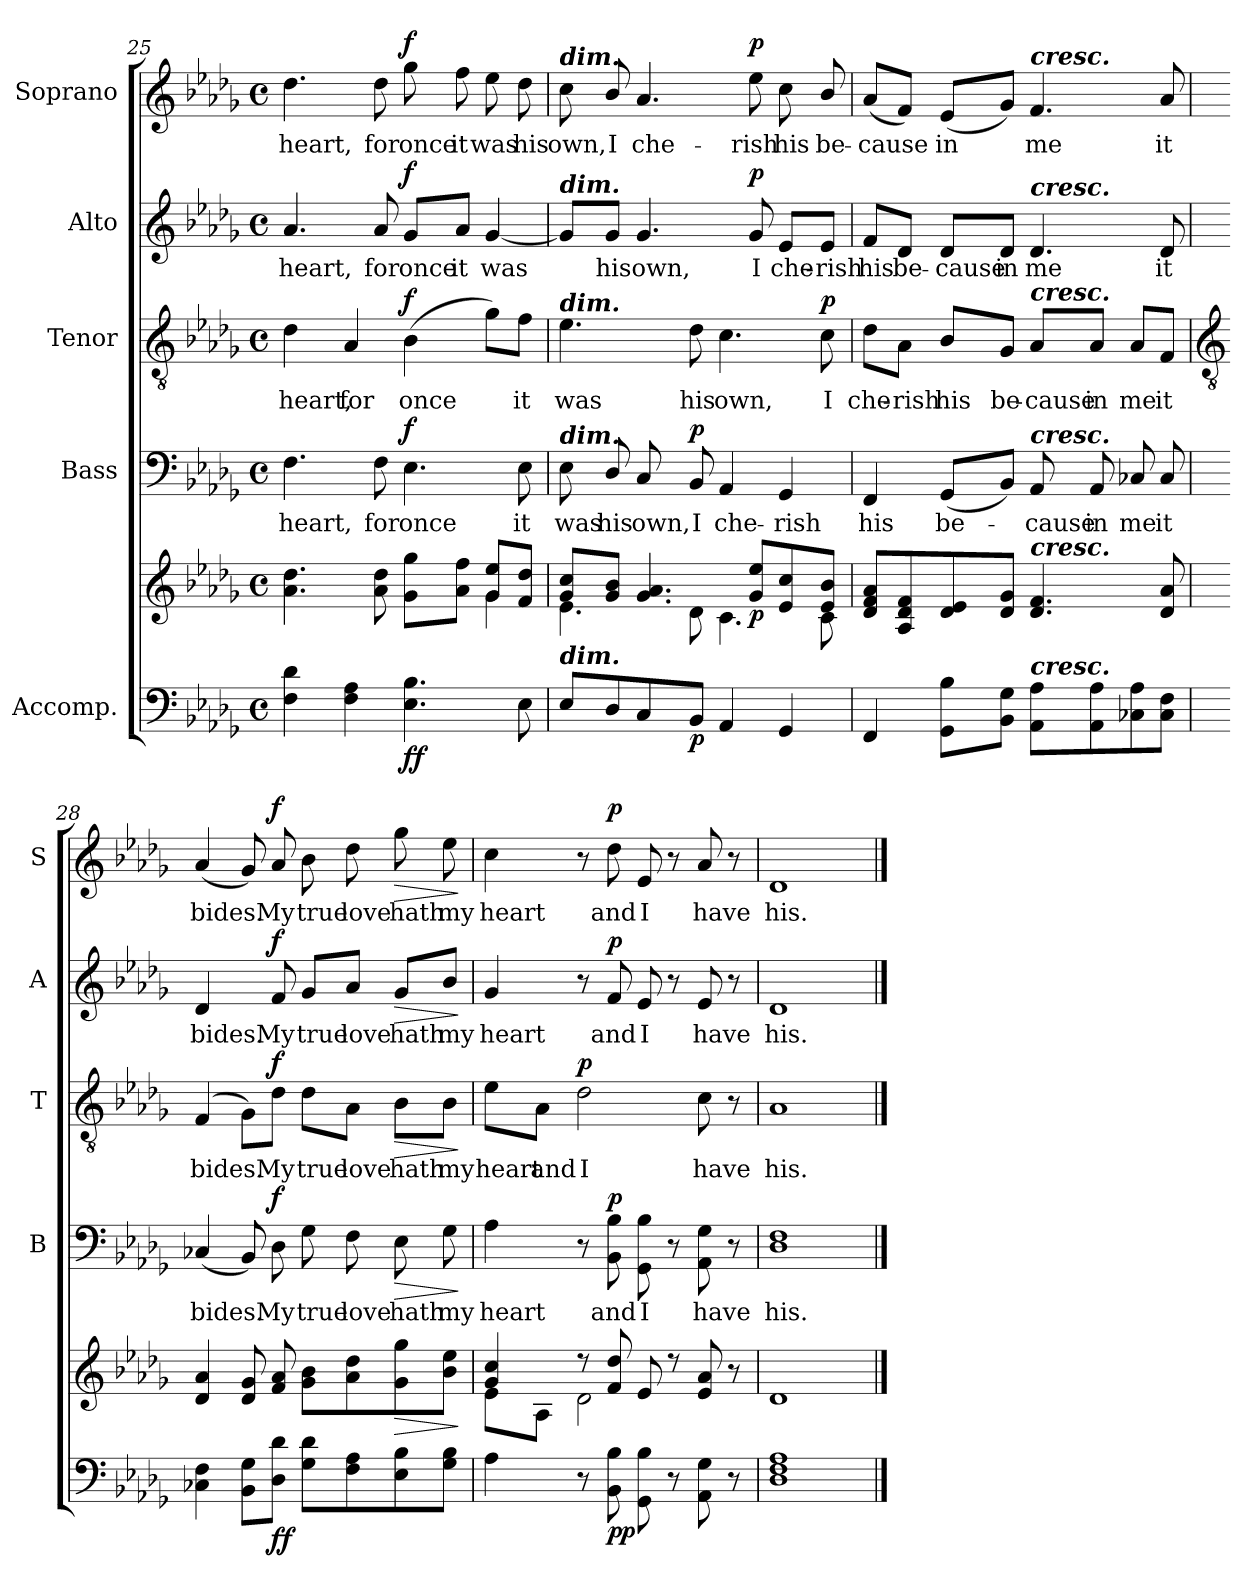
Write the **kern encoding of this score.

**kern	**kern	**dynam	**kern	**text	**dynam	**kern	**text	**dynam	**kern	**text	**dynam	**kern	**text	**dynam
*part5	*part5	*part5	*part4	*part4	*part4	*part3	*part3	*part3	*part2	*part2	*part2	*part1	*part1	*part1
*staff6	*staff5	*staff5/6	*staff4	*staff4	*staff4	*staff3	*staff3	*staff3	*staff2	*staff2	*staff2	*staff1	*staff1	*staff1
*I"Accomp.	*	*	*I"Bass	*	*	*I"Tenor	*	*	*I"Alto	*	*	*I"Soprano	*	*
*	*	*	*I'B	*	*	*I'T	*	*	*I'A	*	*	*I'S	*	*
!!LO:LB:g=z
*clefF4	*clefG2	*	*clefF4	*	*	*clefGv2	*	*	*clefG2	*	*	*clefG2	*	*
*k[b-e-a-d-g-]	*k[b-e-a-d-g-]	*	*k[b-e-a-d-g-]	*	*	*k[b-e-a-d-g-]	*	*	*k[b-e-a-d-g-]	*	*	*k[b-e-a-d-g-]	*	*
*D-:	*D-:	*	*D-:	*	*	*D-:	*	*	*D-:	*	*	*D-:	*	*
*M4/4	*M4/4	*	*M4/4	*	*	*M4/4	*	*	*M4/4	*	*	*M4/4	*	*
*met(c)	*met(c)	*	*met(c)	*	*	*met(c)	*	*	*met(c)	*	*	*met(c)	*	*
=25	=25	=25	=25	=25	=25	=25	=25	=25	=25	=25	=25	=25	=25	=25
*	*^	*	*	*	*	*	*	*	*	*	*	*	*	*
!	!	!	!	!	!LO:LY:b	!	!	!LO:LY:b	!	!	!LO:LY:b	!	!	!LO:LY:b	!
4F 4d-	4.a- 4.dd-	2.ryy	.	4.F	heart,	.	4d-	heart,	.	4.a-	heart,	.	4.dd-	heart,	.
!	!	!	!	!	!	!	!	!LO:LY:b	!	!	!	!	!	!	!
4F 4A-	.	.	.	.	.	.	4A-	for	.	.	.	.	.	.	.
!	!	!	!	!	!LO:LY:b	!	!	!	!	!	!LO:LY:b	!	!	!LO:LY:b	!
.	8a- 8dd-	.	.	8F	for	.	.	.	.	8a-	for	.	8dd-	for	.
!	!	!	!LO:DY:b=2	!	!LO:LY:b	!	!	!LO:LY:b	!	!	!LO:LY:b	!	!	!LO:LY:b	!
!	!	!	!LO:DY:n=1:b	!	!	!LO:DY:b	!	!	!LO:DY:b	!	!	!LO:DY:b	!	!	!LO:DY:b
4.E- 4.B-	8g- 8gg-L	.	f f	4.E-	once	f	(>4B-	once	f	8g-/L	once	f	8gg-	once	f
!	!	!	!	!	!	!	!	!	!	!	!LO:LY:b	!	!	!LO:LY:b	!
.	8a- 8ffJ	.	.	.	.	.	.	.	.	8a-/J	it	.	8ff	it	.
!	!	!	!	!	!	!	!	!	!	!	!LO:LY:b	!	!	!LO:LY:b	!
.	8g-/ 8ee-/L	4g-\	.	.	.	.	8g-\L)	.	.	[4g-	was	.	8ee-	was	.
!	!	!	!	!	!LO:LY:b	!	!	!LO:LY:b	!	!	!	!	!	!LO:LY:b	!
8E-	8f/ 8dd-/J	.	.	8E-	it	.	8f\J	it	.	.	.	.	8dd-	his	.
=26	=26	=26	=26	=26	=26	=26	=26	=26	=26	=26	=26	=26	=26	=26	=26
!	!	!	!	!	!	!	!	!	!	!	!	!	!LO:TX:a:Bi:t=dim.	!	!
!	!	!	!	!	!	!	!	!	!	!LO:TX:a:Bi:t=dim.	!	!	!	!	!
!	!	!	!	!	!	!	!LO:TX:a:Bi:t=dim.	!	!	!	!	!	!	!	!
!	!	!	!	!LO:TX:a:Bi:t=dim.	!	!	!	!	!	!	!	!	!	!	!
!LO:TX:a:Bi:t=dim.	!	!	!	!	!	!	!	!	!	!	!	!	!	!	!
!	!	!	!	!	!LO:LY:b	!	!	!LO:LY:b	!	!	!	!	!	!LO:LY:b	!
8E-L	8g-/ 8cc/L	4.e-\	.	8E-	was	.	4.e-	was	.	8g-/L]	.	.	8cc	own,	.
!	!	!	!	!	!LO:LY:b	!	!	!	!	!	!LO:LY:b	!	!	!LO:LY:b	!
8D-	8g-/ 8b-/J	.	.	8D-/	his	.	.	.	.	8g-/J	his	.	8b-/	I	.
!	!	!	!	!	!LO:LY:b	!	!	!	!	!	!LO:LY:b	!	!	!LO:LY:b	!
8C	4.g- 4.a-	.	.	8C	own,	.	.	.	.	4.g-	own,	.	4.a-	che-	.
!	!	!	!LO:DY:b=2	!	!LO:LY:b	!LO:DY:b	!	!LO:LY:b	!	!	!	!	!	!	!
8BB-J	.	8d-\	p	8BB-	I	p	8d-	his	.	.	.	.	.	.	.
!	!	!	!	!	!LO:LY:b	!	!	!LO:LY:b	!	!	!	!	!	!	!
4AA-	.	4.c\	.	4AA-	che-	.	4.c	own,	.	.	.	.	.	.	.
!	!	!	!LO:DY:b	!	!	!	!	!	!	!	!LO:LY:b	!LO:DY:b	!	!LO:LY:b	!LO:DY:b
.	8g- 8ee-L	.	p	.	.	.	.	.	.	8g-	I	p	8ee-	-rish	p
!	!	!	!	!	!LO:LY:b	!	!	!	!	!	!LO:LY:b	!	!	!LO:LY:b	!
4GG-	8e- 8cc	.	.	4GG-	-rish	.	.	.	.	8e-/L	che-	.	8cc	his	.
!	!	!	!	!	!	!	!	!LO:LY:b	!LO:DY:b	!	!LO:LY:b	!	!	!LO:LY:b	!
.	8e-/ 8b-/J	8c\	.	.	.	.	8c	I	p	8e-/J	-rish	.	8b-/	be-	.
=27	=27	=27	=27	=27	=27	=27	=27	=27	=27	=27	=27	=27	=27	=27	=27
!	!	!	!	!	!LO:LY:b	!	!	!LO:LY:b	!	!	!LO:LY:b	!	!	!LO:LY:b	!
4FF	8d- 8f 8a-L	1ryy	.	4FF	his	.	8d-\L	che-	.	8f/L	his	.	(<8a-L	-cause	.
!	!	!	!	!	!	!	!	!LO:LY:b	!	!	!LO:LY:b	!	!	!	!
.	8A- 8d- 8f	.	.	.	.	.	8A-\J	-rish	.	8d-/J	be-	.	8fJ)	.	.
!	!	!	!	!	!LO:LY:b	!	!	!LO:LY:b	!	!	!LO:LY:b	!	!	!LO:LY:b	!
8GG- 8B-L	8d- 8e-	.	.	(<8GG-L	be-	.	8B-/L	his	.	8d-/L	-cause	.	(<8e-L	in	.
!	!	!	!	!	!	!	!	!LO:LY:b	!	!	!LO:LY:b	!	!	!	!
8BB- 8G-J	8d- 8g-J	.	.	8BB-J)	.	.	8G-/J	be-	.	8d-/J	in	.	8g-J)	.	.
!	!	!	!	!	!	!	!	!	!	!	!	!	!LO:TX:a:Bi:t=cresc.	!	!
!	!	!	!	!	!	!	!	!	!	!LO:TX:a:Bi:t=cresc.	!	!	!	!	!
!	!	!	!	!	!	!	!LO:TX:a:Bi:t=cresc.	!	!	!	!	!	!	!	!
!	!	!	!	!LO:TX:a:Bi:t=cresc.	!	!	!	!	!	!	!	!	!	!	!
!	!LO:TX:a:Bi:t=cresc.	!	!	!	!	!	!	!	!	!	!	!	!	!	!
!LO:TX:a:Bi:t=cresc.	!	!	!	!	!	!	!	!	!	!	!	!	!	!	!
!	!	!	!	!	!LO:LY:b	!	!	!LO:LY:b	!	!	!LO:LY:b	!	!	!LO:LY:b	!
8AA- 8A-L	4.d- 4.f	.	.	8AA-	cause	.	8A-/L	-cause	.	4.d-	me	.	4.f	me	.
!	!	!	!	!	!LO:LY:b	!	!	!LO:LY:b	!	!	!	!	!	!	!
8AA- 8A-	.	.	.	8AA-	in	.	8A-/J	in	.	.	.	.	.	.	.
!	!	!	!	!	!LO:LY:b	!	!	!LO:LY:b	!	!	!	!	!	!	!
8C-X 8A-	.	.	.	8C-X	me	.	8A-/L	me	.	.	.	.	.	.	.
!	!	!	!	!	!LO:LY:b	!	!	!LO:LY:b	!	!	!LO:LY:b	!	!	!LO:LY:b	!
8C- 8FJ	8d- 8a-	.	.	8C-	it	.	8F/J	it	.	8d-	it	.	8a-	it	.
!!LO:LB:g=z
=28	=28	=28	=28	=28	=28	=28	=28	=28	=28	=28	=28	=28	=28	=28	=28
*	*	*	*	*	*	*	*clefGv2	*	*	*	*	*	*	*	*
!	!	!	!	!	!LO:LY:b	!	!	!LO:LY:b	!	!	!LO:LY:b	!	!	!LO:LY:b	!
4C-X 4F	4d- 4a-	1ryy	.	(<4C-X	bides.	.	(<4F	bides.	.	4d-	bides.	.	(<4a-	bides.	.
8BB- 8G-L	8d- 8g-	.	.	8BB-)	.	.	8G-\L)	.	.	8ryy	.	.	8g-)	.	.
!	!	!	!LO:DY:b=2	!	!LO:LY:b	!	!	!LO:LY:b	!	!	!LO:LY:b	!	!	!LO:LY:b	!
!	!	!	!LO:DY:n=1:b	!	!	!LO:DY:b	!	!	!LO:DY:b	!	!	!LO:DY:b	!	!	!LO:DY:b
8D- 8d-J	8f 8a-	.	f f	8D-	My	f	8d-\J	My	f	8f	My	f	8a-	My	f
!	!	!	!	!	!LO:LY:b	!	!	!LO:LY:b	!	!	!LO:LY:b	!	!	!LO:LY:b	!
8G- 8d-L	8g- 8b-L	.	.	8G-	true	.	8d-\L	true	.	8g-/L	true	.	8b-	true	.
!	!	!	!	!	!LO:LY:b	!	!	!LO:LY:b	!	!	!LO:LY:b	!	!	!LO:LY:b	!
8F 8A-	8a- 8dd-	.	.	8F	love	.	8A-\J	love	.	8a-/J	love	.	8dd-	love	.
!	!	!	!LO:HP:b	!	!LO:LY:b	!LO:HP:b	!	!LO:LY:b	!LO:HP:b	!	!LO:LY:b	!LO:HP:b	!	!LO:LY:b	!LO:HP:b
8E- 8B-	8g- 8gg-	.	>	8E-	hath	>	8B-\L	hath	>	8g-/L	hath	>	8gg-	hath	>
!	!	!	!	!	!LO:LY:b	!	!	!LO:LY:b	!	!	!LO:LY:b	!	!	!LO:LY:b	!
8G- 8B-J	8b- 8ee-J	.	.	8G-	my	.	8B-\J	my	.	8b-/J	my	.	8ee-	my	.
*	*v	*v	*	*	*	*	*	*	*	*	*	*	*	*	*
.	.	]	.	.	]	.	.	]	.	.	]	.	.	]
=29	=29	=29	=29	=29	=29	=29	=29	=29	=29	=29	=29	=29	=29	=29
*	*^	*	*	*	*	*	*	*	*	*	*	*	*	*
!	!	!	!	!	!LO:LY:b	!	!	!LO:LY:b	!	!	!LO:LY:b	!	!	!LO:LY:b	!
4A-	4g- 4cc	8e-\L	.	4A-	heart	.	8e-\L	heart	.	4g-	heart	.	4cc	heart	.
!	!	!	!	!	!	!	!	!LO:LY:b	!	!	!	!	!	!	!
.	.	8A-\J	.	.	.	.	8A-\J	and	.	.	.	.	.	.	.
!	!	!	!	!	!	!	!	!LO:LY:b	!LO:DY:b	!	!	!	!	!	!
8r	8r	2d-\	.	8r	.	.	2d-	I	p	8r	.	.	8r	.	.
!	!	!	!LO:DY:b=2	!	!LO:LY:b	!	!	!	!	!	!LO:LY:b	!	!	!LO:LY:b	!
!	!	!	!LO:DY:n=1:b	!	!	!LO:DY:b	!	!	!	!	!	!LO:DY:b	!	!	!LO:DY:b
8BB- 8B-	8f 8dd-	.	p p	8BB- 8B-	and	p	.	.	.	8f	and	p	8dd-	and	p
!	!	!	!	!	!LO:LY:b	!	!	!	!	!	!LO:LY:b	!	!	!LO:LY:b	!
8GG- 8B-	8e-	.	.	8GG- 8B-	I	.	.	.	.	8e-	I	.	8e-	I	.
8r	8r	.	.	8r	.	.	.	.	.	8r	.	.	8r	.	.
!	!	!	!	!	!LO:LY:b	!	!	!LO:LY:b	!	!	!LO:LY:b	!	!	!LO:LY:b	!
8AA- 8G-	8e- 8a-	4ryy	.	8AA- 8G-	have	.	8c	have	.	8e-	have	.	8a-	have	.
8r	8r	.	.	8r	.	.	8r	.	.	8r	.	.	8r	.	.
=30	=30	=30	=30	=30	=30	=30	=30	=30	=30	=30	=30	=30	=30	=30	=30
!	!	!	!	!	!LO:LY:b	!	!	!LO:LY:b	!	!	!LO:LY:b	!	!	!LO:LY:b	!
1D- 1F 1A-	1d-	1ryy	.	1D- 1F	his.	.	1A-	his.	.	1d-	his.	.	1d-	his.	.
*	*v	*v	*	*	*	*	*	*	*	*	*	*	*	*	*
==	==	==	==	==	==	==	==	==	==	==	==	==	==	==
*-	*-	*-	*-	*-	*-	*-	*-	*-	*-	*-	*-	*-	*-	*-
